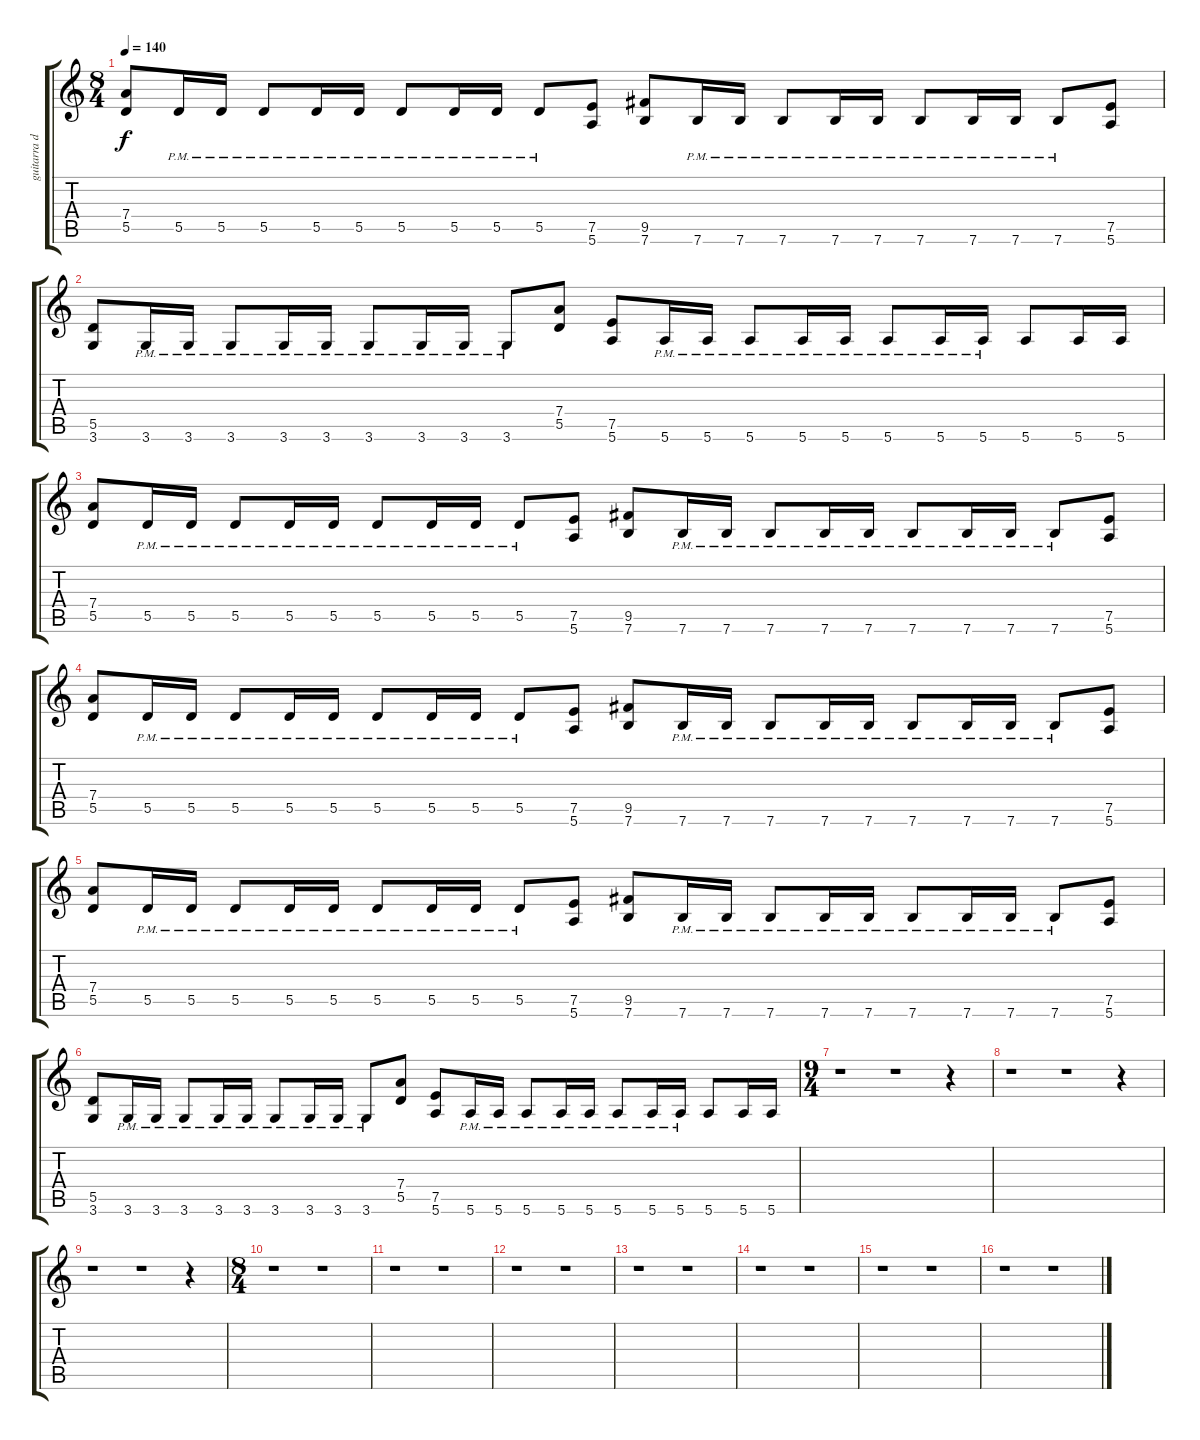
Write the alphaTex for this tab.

\track ("guitarra de fondo" "guitarra d") {instrument distortionguitar}
\staff {score tabs}
\tuning (E4 B3 G3 D3 A2 E2) {hide}
\ts (8 4)
\tempo 140
\clef g2
\ks c
(7.4 5.5).8{dy f} 5.5{pm}.16 5.5{pm}.16 5.5{pm}.8 5.5{pm}.16 5.5{pm}.16 5.5{pm}.8 5.5{pm}.16 5.5{pm}.16 5.5{pm}.8 (7.5 5.6).8 (9.5 7.6).8 7.6{pm}.16 7.6{pm}.16 7.6{pm}.8 7.6{pm}.16 7.6{pm}.16 7.6{pm}.8 7.6{pm}.16 7.6{pm}.16 7.6{pm}.8 (7.5 5.6).8 |
(5.5 3.6).8 3.6{pm}.16 3.6{pm}.16 3.6{pm}.8 3.6{pm}.16 3.6{pm}.16 3.6{pm}.8 3.6{pm}.16 3.6{pm}.16 3.6{pm}.8 (7.4 5.5).8 (7.5 5.6).8 5.6{pm}.16 5.6{pm}.16 5.6{pm}.8 5.6{pm}.16 5.6{pm}.16 5.6{pm}.8 5.6{pm}.16 5.6{pm}.16 5.6.8 5.6.16 5.6.16 |
(7.4 5.5).8 5.5{pm}.16 5.5{pm}.16 5.5{pm}.8 5.5{pm}.16 5.5{pm}.16 5.5{pm}.8 5.5{pm}.16 5.5{pm}.16 5.5{pm}.8 (7.5 5.6).8 (9.5 7.6).8 7.6{pm}.16 7.6{pm}.16 7.6{pm}.8 7.6{pm}.16 7.6{pm}.16 7.6{pm}.8 7.6{pm}.16 7.6{pm}.16 7.6{pm}.8 (7.5 5.6).8 |
(7.4 5.5).8 5.5{pm}.16 5.5{pm}.16 5.5{pm}.8 5.5{pm}.16 5.5{pm}.16 5.5{pm}.8 5.5{pm}.16 5.5{pm}.16 5.5{pm}.8 (7.5 5.6).8 (9.5 7.6).8 7.6{pm}.16 7.6{pm}.16 7.6{pm}.8 7.6{pm}.16 7.6{pm}.16 7.6{pm}.8 7.6{pm}.16 7.6{pm}.16 7.6{pm}.8 (7.5 5.6).8 |
(7.4 5.5).8 5.5{pm}.16 5.5{pm}.16 5.5{pm}.8 5.5{pm}.16 5.5{pm}.16 5.5{pm}.8 5.5{pm}.16 5.5{pm}.16 5.5{pm}.8 (7.5 5.6).8 (9.5 7.6).8 7.6{pm}.16 7.6{pm}.16 7.6{pm}.8 7.6{pm}.16 7.6{pm}.16 7.6{pm}.8 7.6{pm}.16 7.6{pm}.16 7.6{pm}.8 (7.5 5.6).8 |
(5.5 3.6).8 3.6{pm}.16 3.6{pm}.16 3.6{pm}.8 3.6{pm}.16 3.6{pm}.16 3.6{pm}.8 3.6{pm}.16 3.6{pm}.16 3.6{pm}.8 (7.4 5.5).8 (7.5 5.6).8 5.6{pm}.16 5.6{pm}.16 5.6{pm}.8 5.6{pm}.16 5.6{pm}.16 5.6{pm}.8 5.6{pm}.16 5.6{pm}.16 5.6.8 5.6.16 5.6.16 |
\ts (9 4)
r.1 r.1 r.4 |
r.1 r.1 r.4 |
r.1 r.1 r.4 |
\ts (8 4)
r.1 r.1 |
r.1 r.1 |
r.1 r.1 |
r.1 r.1 |
r.1 r.1 |
r.1 r.1 |
r.1 r.1
